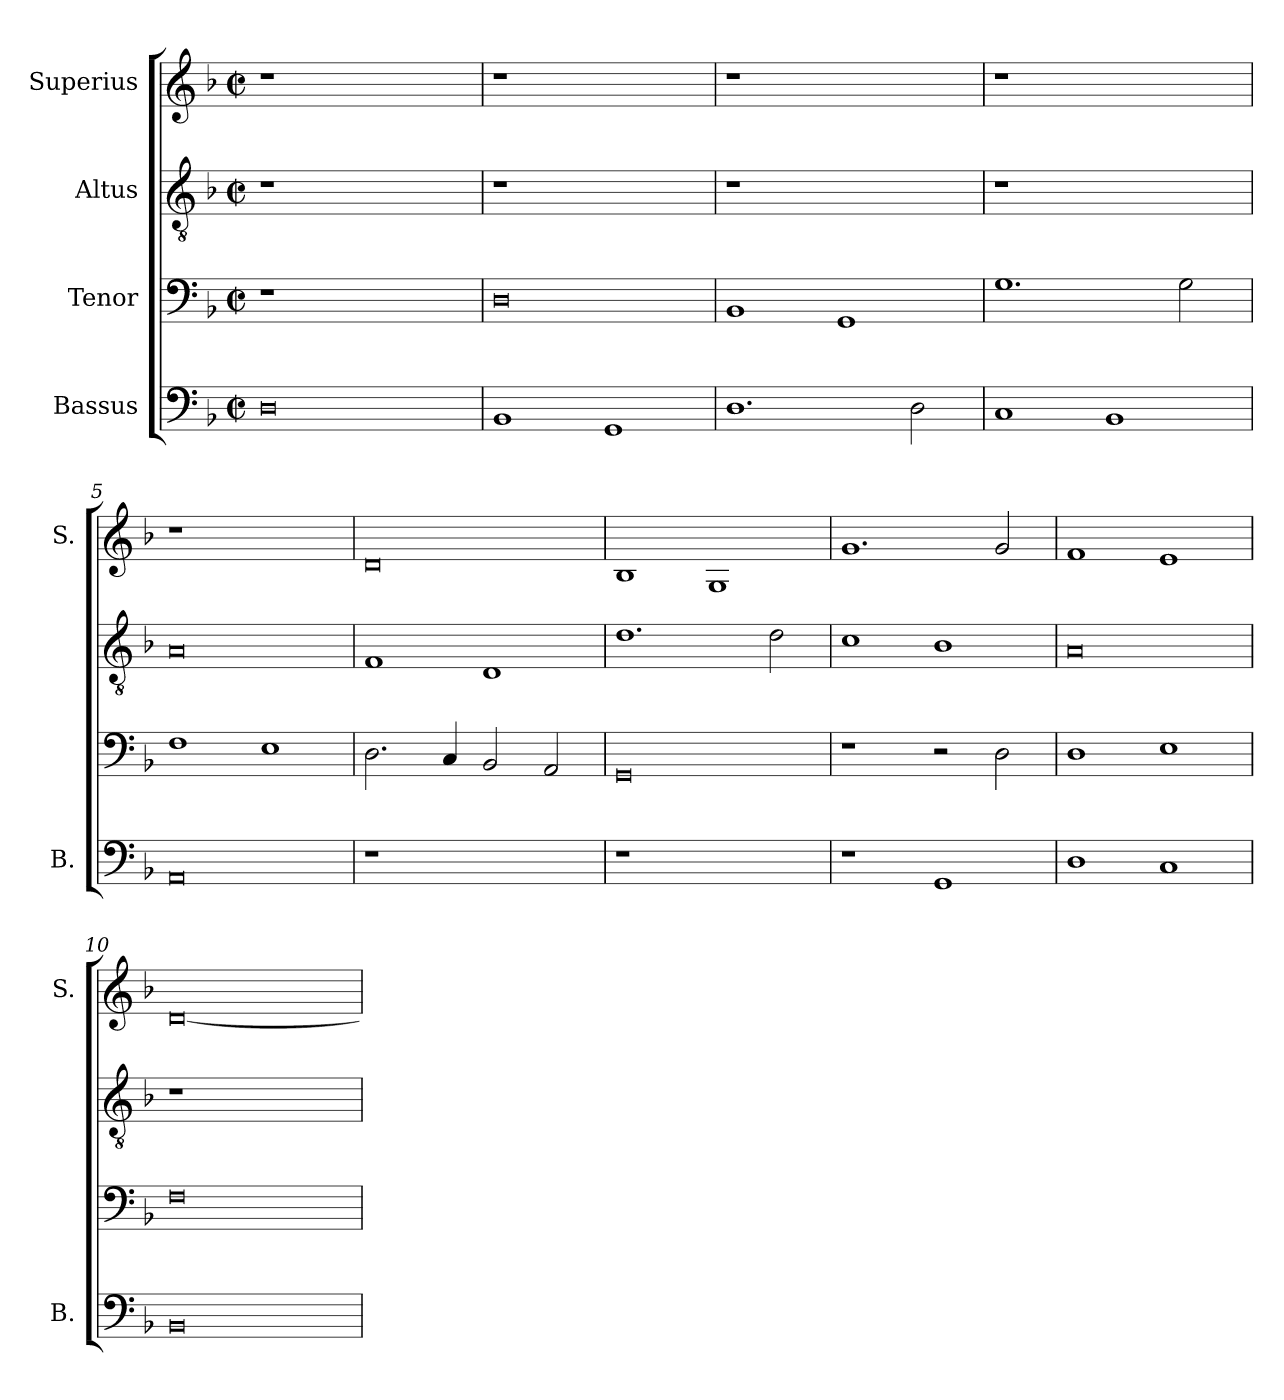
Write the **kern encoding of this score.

**kern	**kern	**kern	**kern
*part4	*part3	*part2	*part1
*staff4	*staff3	*staff2	*staff1
*I"Bassus	*I"Tenor	*I"Altus	*I"Superius
*I'B.	*	*	*I'S.
!!LO:PB:g=z
*clefF4	*clefF4	*clefGv2	*clefG2
*	*	*ITrd7c12	*
*k[b-]	*k[b-]	*k[b-]	*k[b-]
*F:	*F:	*F:	*F:
*M2/2	*M2/2	*M2/2	*M2/2
*met(c|)	*met(c|)	*met(c|)	*met(c|)
=1	=1	=1	=1
!	!LO:N:vis=1	!LO:N:vis=1	!LO:N:vis=1
0Di	1r	1r	1r
.	1ryy	1ryy	1ryy
=2	=2	=2	=2
!	!	!LO:N:vis=1	!LO:N:vis=1
1BB-i	0Di	1r	1r
1GGi	.	1ryy	1ryy
=3	=3	=3	=3
!	!	!LO:N:vis=1	!LO:N:vis=1
1.Di	1BB-i	1r	1r
.	1GGi	1ryy	1ryy
2Di\	.	.	.
=4	=4	=4	=4
!	!	!LO:N:vis=1	!LO:N:vis=1
1Ci	1.Gi	1r	1r
1BB-i	.	1ryy	1ryy
.	2Gi\	.	.
=5	=5	=5	=5
!	!	!	!LO:N:vis=1
0AAi	1Fi	0AAi	1r
.	1Ei	.	1ryy
=6	=6	=6	=6
!LO:N:vis=1	!	!	!
1r	2.Di\	1FFi	0di
.	4Ci/	.	.
1ryy	2BB-i/	1DDi	.
.	2AAi/	.	.
!!LO:LB:g=z
=7	=7	=7	=7
!LO:N:vis=1	!	!	!
1r	0GGi	1.Di	1B-i
1ryy	.	.	1Gi
.	.	2Di\	.
=8	=8	=8	=8
1r	1r	1Ci	1.gi
1GGi	2r	1BB-i	.
.	2Di\	.	2gi/
=9	=9	=9	=9
1Di	1Di	0AAi	1fi
1Ci	1Ei	.	1ei
=10	=10	=10	=10
!	!	!LO:N:vis=1	!
0BB-i	0Fi	1r	[<0di
.	.	1ryy	.
=	=	=	=
*-	*-	*-	*-
